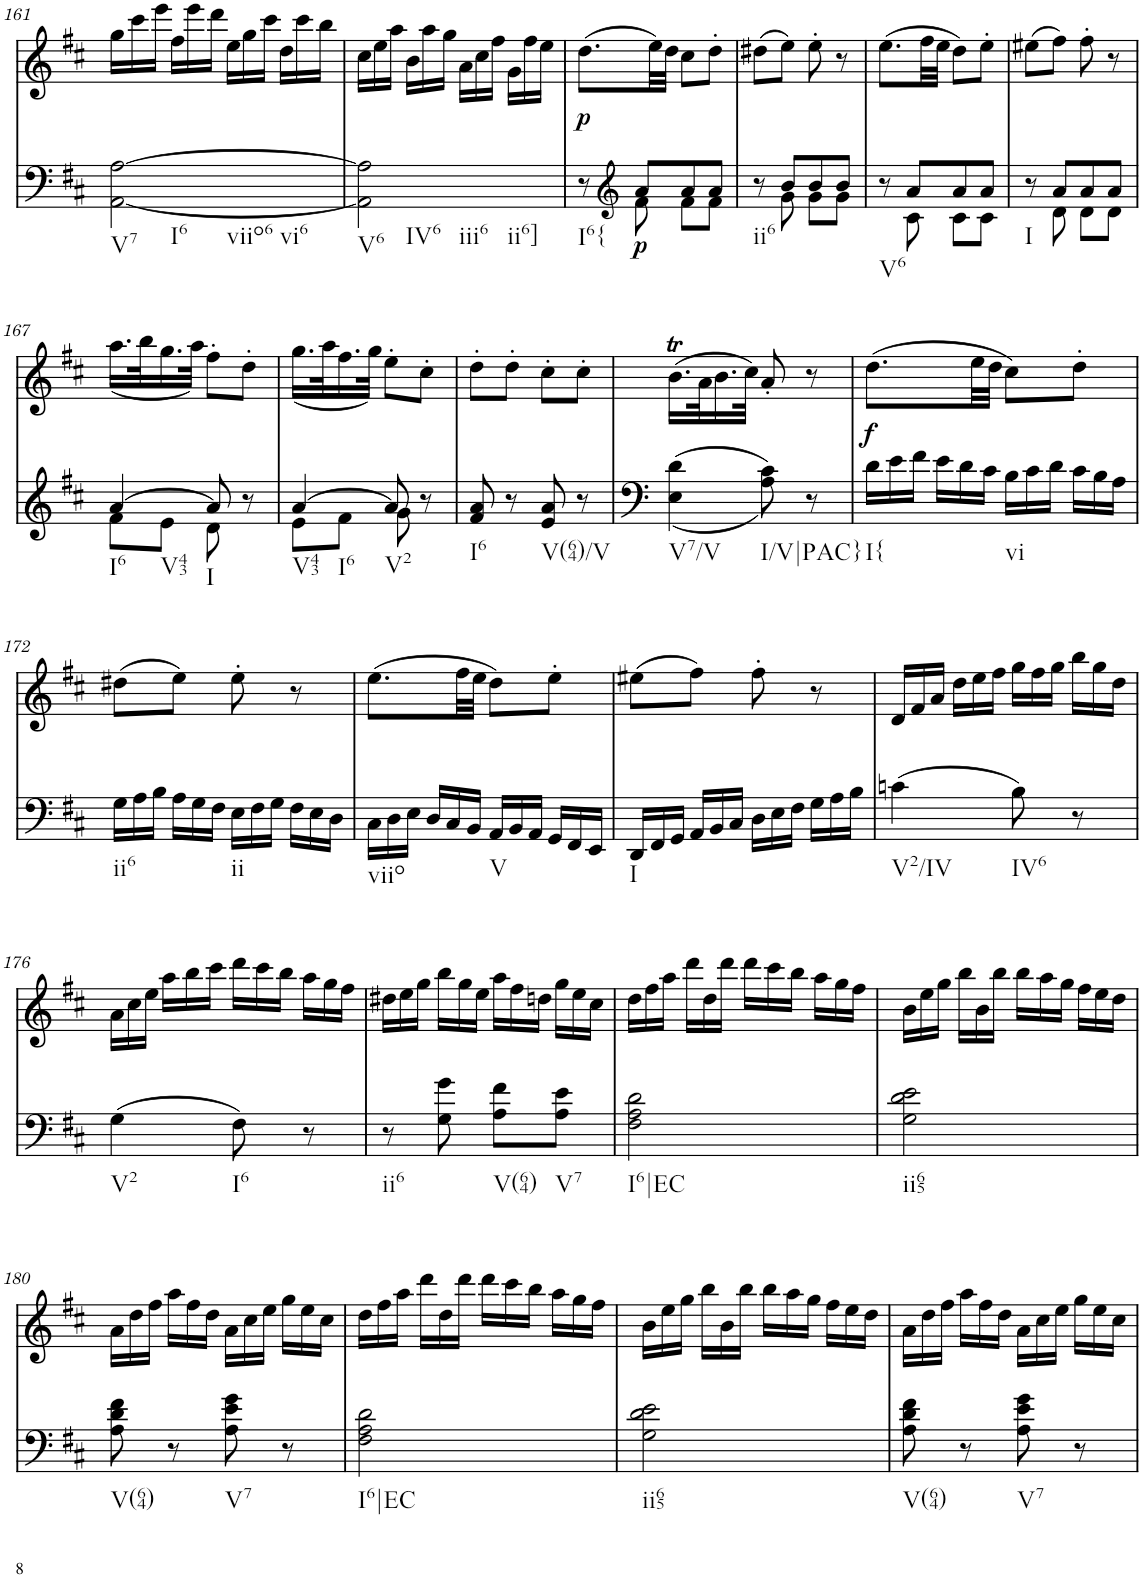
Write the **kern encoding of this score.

**kern	**dynam	**kern	**dynam
*part2	*part2	*part1	*part1
*staff2	*staff2	*staff1	*staff1
*I"Piano, unbenannt	*	*I"Piano, unbenannt	*
*I'Pno	*	*I'Pno	*
!!LO:PB:g=z
*clefF4	*	*clefG2	*
*k[f#c#]	*	*k[f#c#]	*
*M2/4	*	*M2/4	*
*	*	*Xtuplet	*
=161	=161	=161	=161
!LO:TX:b:t=V7	!	!	!
!LO:TX:b:t=I6	!	!	!
!LO:TX:b:t=viio6	!	!	!
!LO:TX:b:t=vi6	!	!	!
[2AA\ [2A\	.	24gg\LL	.
.	.	24ccc#\	.
.	.	24eee\JJ	.
.	.	24ff#\LL	.
.	.	24eee\	.
.	.	24ddd\JJ	.
.	.	24ee\LL	.
.	.	24gg\	.
.	.	24ccc#\JJ	.
.	.	24dd\LL	.
.	.	24ccc#\	.
.	.	24bb\JJ	.
=162	=162	=162	=162
!LO:TX:b:t=V6	!	!	!
!LO:TX:b:t=IV6	!	!	!
!LO:TX:b:t=iii6	!	!	!
!LO:TX:b:t=ii6]	!	!	!
2AA\] 2A\]	.	24cc#\LL	.
.	.	24ee\	.
.	.	24aa\JJ	.
.	.	24b\LL	.
.	.	24aa\	.
.	.	24gg\JJ	.
.	.	24a\LL	.
.	.	24cc#\	.
.	.	24ff#\JJ	.
.	.	24g\LL	.
.	.	24ff#\	.
.	.	24ee\JJ	.
=163	=163	=163	=163
*^	*	*	*
!LO:TX:b:t=I6{	!	!	!	!
!	!	!	!	!LO:DY:b
8r	8ryy	.	(8.dd\L	p
*clefG2	*	*	*	*
!	!	!LO:DY:b	!	!
8a/L	8f#\	p	.	.
.	.	.	32ee\LL)	.
.	.	.	32dd\JJJ	.
8a/	8f#\L	.	8cc#\L	.
8a/J	8f#\J	.	8dd'\J	.
=164	=164	=164	=164	=164
!LO:TX:b:t=ii6	!	!	!	!
8r	8ryy	.	(8dd#X\L	.
8b/L	8g\	.	8ee\J)	.
8b/	8g\L	.	8ee'\	.
8b/J	8g\J	.	8r	.
=165	=165	=165	=165	=165
!LO:TX:b:t=V6	!	!	!	!
8r	8ryy	.	(8.ee\L	.
8a/L	8c#\	.	.	.
.	.	.	32ff#\LL	.
.	.	.	32ee\JJJ	.
8a/	8c#\L	.	8dd\L)	.
8a/J	8c#\J	.	8ee'\J	.
=166	=166	=166	=166	=166
!LO:TX:b:t=I	!	!	!	!
8r	8ryy	.	(8ee#X\L	.
8a/L	8d\	.	8ff#\J)	.
8a/	8d\L	.	8ff#'\	.
8a/J	8d\J	.	8r	.
!!LO:LB:g=z
=167	=167	=167	=167	=167
!LO:TX:b:t=I6	!	!	!	!
!LO:TX:b:t=V43	!	!	!	!
[4a/	8f#\L	.	(<16.aa\LL	.
.	.	.	32bb\K	.
.	8e\J	.	16.gg\	.
.	.	.	32aa\JJk)	.
!LO:TX:b:t=I	!	!	!	!
8a/]	8d\	.	8ff#'\L	.
8r	8ryy	.	8dd'\J	.
=168	=168	=168	=168	=168
!LO:TX:b:t=V43	!	!	!	!
!LO:TX:b:t=I6	!	!	!	!
[4a/	8e\L	.	(<16.gg\LL	.
.	.	.	32aa\K	.
.	8f#\J	.	16.ff#\	.
.	.	.	32gg\JJk)	.
!LO:TX:b:t=V2	!	!	!	!
8a/]	8g\	.	8ee'\L	.
8r	8ryy	.	8cc#'\J	.
=169	=169	=169	=169	=169
!LO:TX:b:t=I6	!	!	!	!
*v	*v	*	*	*
8f#/ 8a/	.	8dd'\L	.
8r	.	8dd'\J	.
!LO:TX:b:t=V(64)/V	!	!	!
8e/ 8a/	.	8cc#'\L	.
8r	.	8cc#'\J	.
=170	=170	=170	=170
!LO:TX:b:t=V7/V	!	!	!
(<(4E\ 4d\	.	(16.bT\LL	.
.	.	32a\K	.
.	.	16.b\	.
.	.	32cc#\JJk)	.
!LO:TX:b:t=I/V|PAC}	!	!	!
8A\ 8c#\))	.	8a'/	.
8r	.	8r	.
=171	=171	=171	=171
*Xtuplet	*	*	*
!LO:TX:b:t=I{	!	!	!
!	!	!	!LO:DY:b
24d\LL	.	(8.dd\L	f
24e\	.	.	.
24f#\JJ	.	.	.
24e\LL	.	.	.
24d\	.	.	.
.	.	32ee\LL	.
24c#\JJ	.	.	.
.	.	32dd\JJJ	.
!LO:TX:b:t=vi	!	!	!
24B\LL	.	8cc#\L)	.
24c#\	.	.	.
24d\JJ	.	.	.
24c#\LL	.	8dd'\J	.
24B\	.	.	.
24A\JJ	.	.	.
!!LO:LB:g=z
=172	=172	=172	=172
!LO:TX:b:t=ii6	!	!	!
24G\LL	.	(8dd#X\L	.
24A\	.	.	.
24B\JJ	.	.	.
24A\LL	.	8ee\J)	.
24G\	.	.	.
24F#\JJ	.	.	.
!LO:TX:b:t=ii	!	!	!
24E\LL	.	8ee'\	.
24F#\	.	.	.
24G\JJ	.	.	.
24F#\LL	.	8r	.
24E\	.	.	.
24D\JJ	.	.	.
=173	=173	=173	=173
!LO:TX:b:t=viio	!	!	!
24C#\LL	.	(8.ee\L	.
24D\	.	.	.
24E\JJ	.	.	.
24D/LL	.	.	.
24C#/	.	.	.
.	.	32ff#\LL	.
24BB/JJ	.	.	.
.	.	32ee\JJJ	.
!LO:TX:b:t=V	!	!	!
24AA/LL	.	8dd\L)	.
24BB/	.	.	.
24AA/JJ	.	.	.
24GG/LL	.	8ee'\J	.
24FF#/	.	.	.
24EE/JJ	.	.	.
=174	=174	=174	=174
!LO:TX:b:t=I	!	!	!
24DD/LL	.	(8ee#X\L	.
24FF#/	.	.	.
24GG/JJ	.	.	.
24AA/LL	.	8ff#\J)	.
24BB/	.	.	.
24C#/JJ	.	.	.
24D\LL	.	8ff#'\	.
24E\	.	.	.
24F#\JJ	.	.	.
24G\LL	.	8r	.
24A\	.	.	.
24B\JJ	.	.	.
=175	=175	=175	=175
!LO:TX:b:t=V2/IV	!	!	!
(4cn\	.	24d/LL	.
.	.	24f#/	.
.	.	24a/JJ	.
.	.	24dd\LL	.
.	.	24ee\	.
.	.	24ff#\JJ	.
!LO:TX:b:t=IV6	!	!	!
8B\)	.	24gg\LL	.
.	.	24ff#\	.
.	.	24gg\JJ	.
8r	.	24bb\LL	.
.	.	24gg\	.
.	.	24dd\JJ	.
!!LO:LB:g=z
=176	=176	=176	=176
!LO:TX:b:t=V2	!	!	!
(4G\	.	24a\LL	.
.	.	24cc#\	.
.	.	24ee\JJ	.
.	.	24aa\LL	.
.	.	24bb\	.
.	.	24ccc#\JJ	.
!LO:TX:b:t=I6	!	!	!
8F#\)	.	24ddd\LL	.
.	.	24ccc#\	.
.	.	24bb\JJ	.
8r	.	24aa\LL	.
.	.	24gg\	.
.	.	24ff#\JJ	.
=177	=177	=177	=177
!LO:TX:b:t=ii6	!	!	!
8r	.	24dd#X\LL	.
.	.	24ee\	.
.	.	24gg\JJ	.
8G\ 8g\	.	24bb\LL	.
.	.	24gg\	.
.	.	24ee\JJ	.
!LO:TX:b:t=V(64)	!	!	!
8A\ 8f#\L	.	24aa\LL	.
.	.	24ff#\	.
.	.	24ddn\JJ	.
!LO:TX:b:t=V7	!	!	!
8A\ 8e\J	.	24gg\LL	.
.	.	24ee\	.
.	.	24cc#\JJ	.
=178	=178	=178	=178
!LO:TX:b:t=I6|EC	!	!	!
2F#\ 2A\ 2d\	.	24dd\LL	.
.	.	24ff#\	.
.	.	24aa\JJ	.
.	.	24ddd\LL	.
.	.	24dd\	.
.	.	24ddd\JJ	.
.	.	24ddd\LL	.
.	.	24ccc#\	.
.	.	24bb\JJ	.
.	.	24aa\LL	.
.	.	24gg\	.
.	.	24ff#\JJ	.
=179	=179	=179	=179
!LO:TX:b:t=ii65	!	!	!
2G\ 2d\ 2e\	.	24b\LL	.
.	.	24ee\	.
.	.	24gg\JJ	.
.	.	24bb\LL	.
.	.	24b\	.
.	.	24bb\JJ	.
.	.	24bb\LL	.
.	.	24aa\	.
.	.	24gg\JJ	.
.	.	24ff#\LL	.
.	.	24ee\	.
.	.	24dd\JJ	.
!!LO:LB:g=z
=180	=180	=180	=180
!LO:TX:b:t=V(64)	!	!	!
8A\ 8d\ 8f#\	.	24a\LL	.
.	.	24dd\	.
.	.	24ff#\JJ	.
8r	.	24aa\LL	.
.	.	24ff#\	.
.	.	24dd\JJ	.
!LO:TX:b:t=V7	!	!	!
8A\ 8e\ 8g\	.	24a\LL	.
.	.	24cc#\	.
.	.	24ee\JJ	.
8r	.	24gg\LL	.
.	.	24ee\	.
.	.	24cc#\JJ	.
=181	=181	=181	=181
!LO:TX:b:t=I6|EC	!	!	!
2F#\ 2A\ 2d\	.	24dd\LL	.
.	.	24ff#\	.
.	.	24aa\JJ	.
.	.	24ddd\LL	.
.	.	24dd\	.
.	.	24ddd\JJ	.
.	.	24ddd\LL	.
.	.	24ccc#\	.
.	.	24bb\JJ	.
.	.	24aa\LL	.
.	.	24gg\	.
.	.	24ff#\JJ	.
=182	=182	=182	=182
!LO:TX:b:t=ii65	!	!	!
2G\ 2d\ 2e\	.	24b\LL	.
.	.	24ee\	.
.	.	24gg\JJ	.
.	.	24bb\LL	.
.	.	24b\	.
.	.	24bb\JJ	.
.	.	24bb\LL	.
.	.	24aa\	.
.	.	24gg\JJ	.
.	.	24ff#\LL	.
.	.	24ee\	.
.	.	24dd\JJ	.
=183	=183	=183	=183
!LO:TX:b:t=V(64)	!	!	!
8A\ 8d\ 8f#\	.	24a\LL	.
.	.	24dd\	.
.	.	24ff#\JJ	.
8r	.	24aa\LL	.
.	.	24ff#\	.
.	.	24dd\JJ	.
!LO:TX:b:t=V7	!	!	!
8A\ 8e\ 8g\	.	24a\LL	.
.	.	24cc#\	.
.	.	24ee\JJ	.
8r	.	24gg\LL	.
.	.	24ee\	.
.	.	24cc#\JJ	.
=	=	=	=
*-	*-	*-	*-
